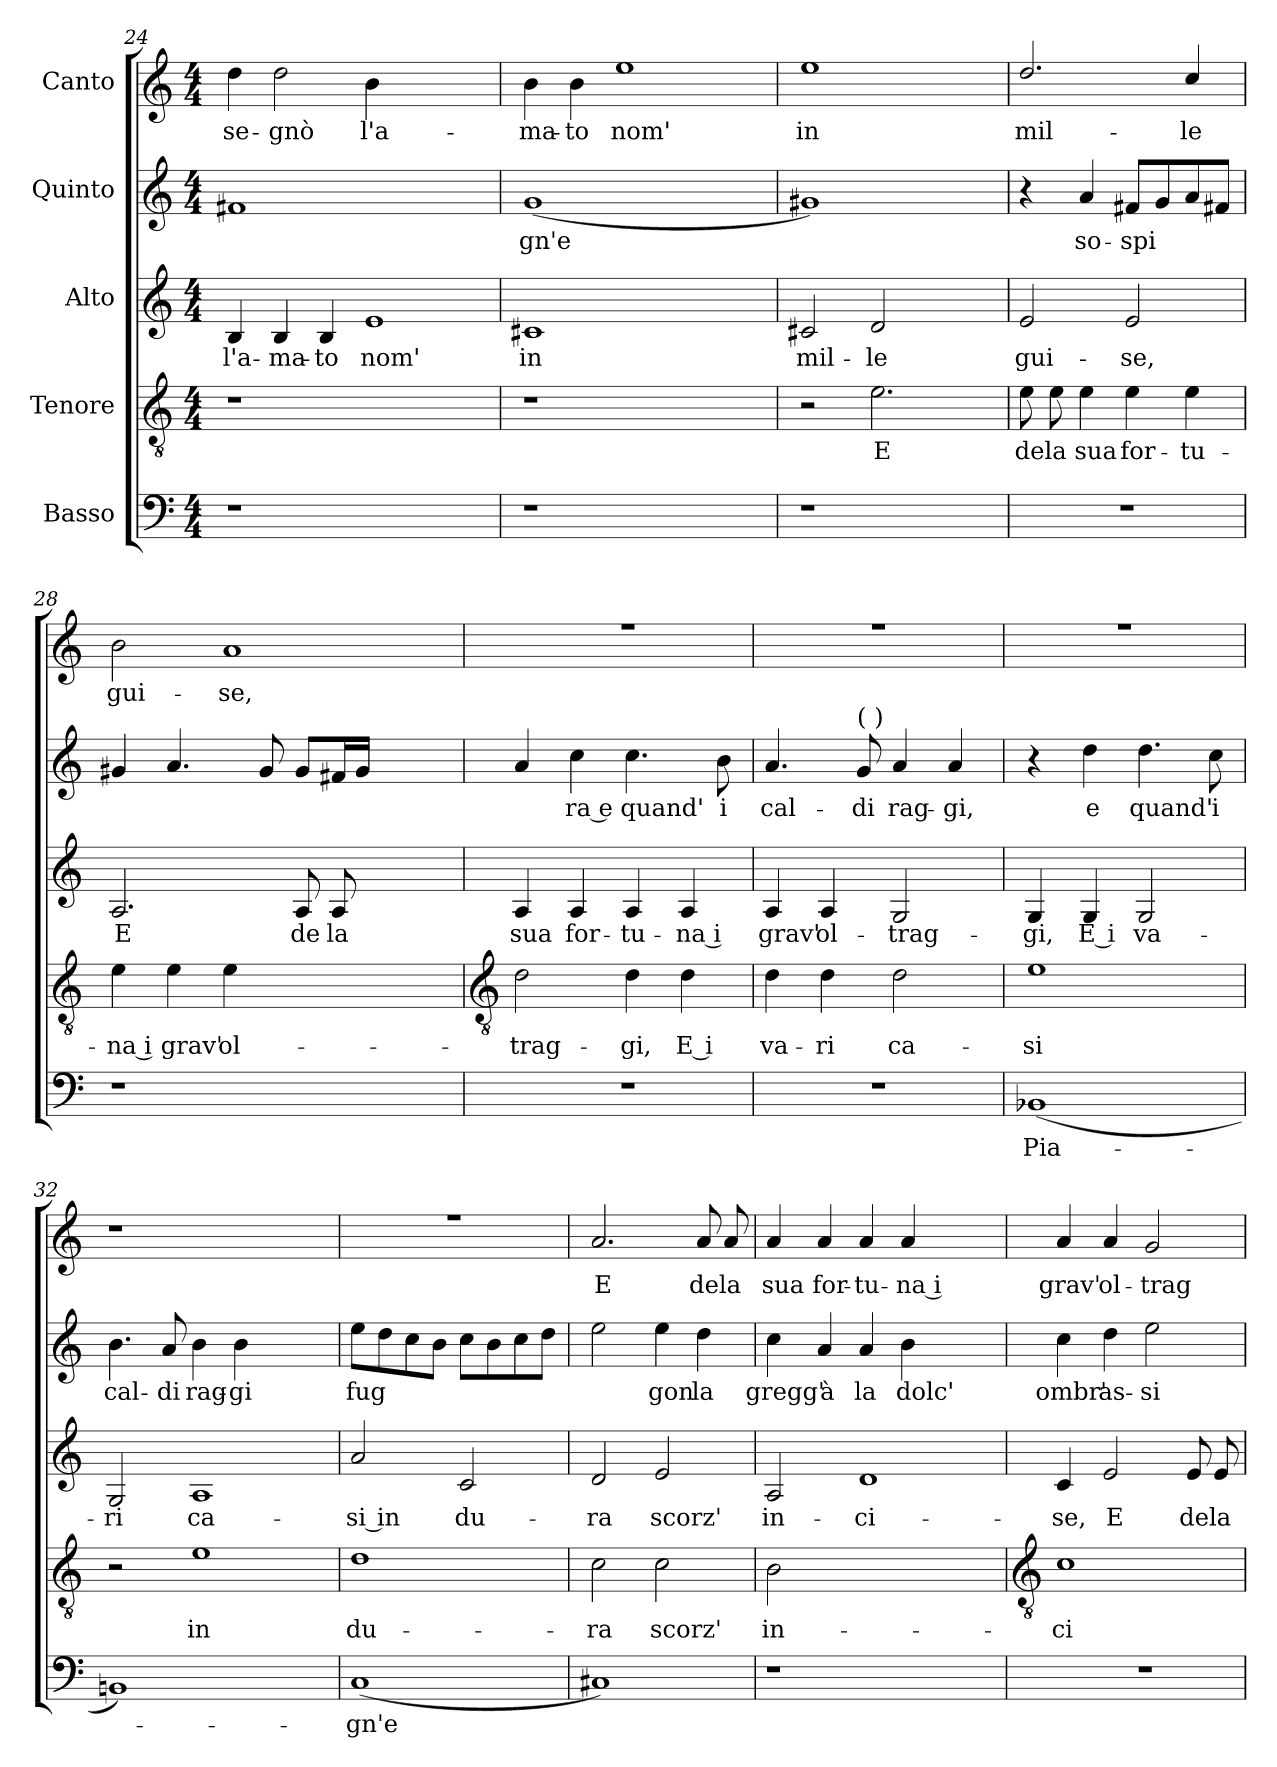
**kern	**text	**kern	**text	**kern	**text	**kern	**text	**kern	**text
*part5	*part5	*part4	*part4	*part3	*part3	*part2	*part2	*part1	*part1
*staff5	*staff5	*staff4	*staff4	*staff3	*staff3	*staff2	*staff2	*staff1	*staff1
*I"Basso	*	*I"Tenore	*	*I"Alto	*	*I"Quinto	*	*I"Canto	*
*clefF4	*	*clefGv2	*	*clefG2	*	*clefG2	*	*clefG2	*
*k[]	*	*k[]	*	*k[]	*	*k[]	*	*k[]	*
*C:	*	*C:	*	*C:	*	*C:	*	*C:	*
*M4/4	*	*M4/4	*	*M4/4	*	*M4/4	*	*M4/4	*
=24	=24	=24	=24	=24	=24	=24	=24	=24	=24
!	!	!	!	!	!LO:LY:b	!	!	!	!LO:LY:b
*	*	*	*	*	*	*	*	*^	*
1r	.	1r	.	4B	l'a-	1f#X	.	4dd	1ryy	se-
!	!	!	!	!	!LO:LY:b	!	!	!	!	!LO:LY:b
.	.	.	.	4B	-ma-	.	.	2dd	.	-gnò
!	!	!	!	!	!LO:LY:b	!	!	!	!	!
.	.	.	.	4B	-to	.	.	.	.	.
!	!	!	!	!	!LO:LY:b	!	!	!	!	!LO:LY:b
.	.	.	.	1e	nom'	.	.	4b	.	l'a-
2.ryy	.	2.ryy	.	.	.	2.ryy	.	2.ryy	2.ryy	.
=25	=25	=25	=25	=25	=25	=25	=25	=25	=25	=25
!	!	!	!	!	!LO:LY:b	!	!LO:LY:b	!	!	!LO:LY:b
1r	.	1r	.	1c#X	in	(>1g	-gn'e	4b	2ryy	-ma-
!	!	!	!	!	!	!	!	!	!	!LO:LY:b
.	.	.	.	.	.	.	.	4b	.	-to
!	!	!	!	!	!	!	!	!	!	!LO:LY:b
.	.	.	.	.	.	.	.	1ee	4ryy	nom'
.	.	.	.	.	.	.	.	.	4ryy	.
2ryy	.	2ryy	.	2ryy	.	2ryy	.	.	2ryy	.
=25	=25	=25	=25	=25	=25	=25	=25	=25	=25	=25
!	!	!	!	!	!LO:LY:b	!	!	!	!	!LO:LY:b
1r	.	2r	.	2c#X	mil-	1g#X)	.	1ee	2ryy	in
!	!	!	!LO:LY:b	!	!LO:LY:b	!	!	!	!	!
.	.	2.e	E	2d	-le	.	.	.	4ryy	.
.	.	.	.	.	.	.	.	.	4ryy	.
4ryy	.	.	.	4ryy	.	4ryy	.	4ryy	4ryy	.
=27	=27	=27	=27	=27	=27	=27	=27	=27	=27	=27
!	!	!	!LO:LY:b	!	!LO:LY:b	!	!	!	!	!LO:LY:b
1r	.	8e	de	2e	gui-	4r	.	2.dd	1ryy	mil-
!	!	!	!LO:LY:b	!	!	!	!	!	!	!
.	.	8e	la	.	.	.	.	.	.	.
!	!	!	!LO:LY:b	!	!	!	!LO:LY:b	!	!	!
.	.	4e	sua	.	.	4a	so-	.	.	.
!	!	!	!LO:LY:b	!	!LO:LY:b	!	!LO:LY:b	!	!	!
.	.	4e	for-	2e	-se,	8f#XL	-spi	.	.	.
.	.	.	.	.	.	8g	.	.	.	.
!	!	!	!LO:LY:b	!	!	!	!	!	!	!LO:LY:b
.	.	4e	-tu-	.	.	8a	.	4cc	.	-le
.	.	.	.	.	.	8f#XJ	.	.	.	.
=28	=28	=28	=28	=28	=28	=28	=28	=28	=28	=28
!	!	!	!LO:LY:b	!	!LO:LY:b	!	!	!	!	!LO:LY:b
1r	.	4e	-na i	2.A	E	4g#X	.	2b	1.ryy	gui-
!	!	!	!LO:LY:b	!	!	!	!	!	!	!
.	.	4e	grav'	.	.	4.a	.	.	.	.
!	!	!	!LO:LY:b	!	!	!	!	!	!	!LO:LY:b
.	.	4e	ol-	.	.	.	.	1a	.	-se,
.	.	.	.	.	.	8g#	.	.	.	.
!	!	!	!	!	!LO:LY:b	!	!	!	!	!
.	.	2.ryy	.	8A	de	8g#L	.	.	.	.
!	!	!	!	!	!LO:LY:b	!	!	!	!	!
.	.	.	.	8A	la	16f#L	.	.	.	.
.	.	.	.	.	.	16g#JJ	.	.	.	.
2ryy	.	.	.	2ryy	.	2ryy	.	.	.	.
!!LO:LB:g=z	!!
=29	=29	=29	=29	=29	=29	=29	=29	=29	=29	=29
*	*	*clefGv2	*	*	*	*	*	*	*	*
!	!	!	!LO:LY:b	!	!LO:LY:b	!	!	!	!	!
1r	.	2d	-trag-	4A	sua	4a	.	1r	1ryy	.
!	!	!	!	!	!LO:LY:b	!	!LO:LY:b	!	!	!
.	.	.	.	4A	for-	4cc	ra e	.	.	.
!	!	!	!LO:LY:b	!	!LO:LY:b	!	!LO:LY:b	!	!	!
.	.	4d	-gi,	4A	-tu-	4.cc	quand'	.	.	.
!	!	!	!LO:LY:b	!	!LO:LY:b	!	!	!	!	!
.	.	4d	E i	4A	-na i	.	.	.	.	.
!	!	!	!	!	!	!	!LO:LY:b	!	!	!
.	.	.	.	.	.	8b	i	.	.	.
!!LO:LB:g=z	!!
=30	=30	=30	=30	=30	=30	=30	=30	=30	=30	=30
!	!	!	!LO:LY:b	!	!LO:LY:b	!	!LO:LY:b	!	!	!
1r	.	4d	va-	4A	grav'	4.a	cal-	1r	1ryy	.
!	!	!	!LO:LY:b	!	!LO:LY:b	!	!	!	!	!
.	.	4d	-ri	4A	ol-	.	.	.	.	.
!	!	!	!	!	!	!LO:TX:a:t=(  )	!	!	!	!
!	!	!	!	!	!	!	!LO:LY:b	!	!	!
.	.	.	.	.	.	8g	-di	.	.	.
!	!	!	!LO:LY:b	!	!LO:LY:b	!	!LO:LY:b	!	!	!
.	.	2d	ca-	2G	-trag-	4a	rag-	.	.	.
!	!	!	!	!	!	!	!LO:LY:b	!	!	!
.	.	.	.	.	.	4a	-gi,	.	.	.
!!LO:LB:g=z	!!
=31	=31	=31	=31	=31	=31	=31	=31	=31	=31	=31
!	!LO:LY:b	!	!LO:LY:b	!	!LO:LY:b	!	!	!	!	!
(<1BB-X	Pia-	1e	-si	4G	-gi,	4r	.	1r	1ryy	.
!	!	!	!	!	!LO:LY:b	!	!LO:LY:b	!	!	!
.	.	.	.	4G	E i	4dd	e	.	.	.
!	!	!	!	!	!LO:LY:b	!	!LO:LY:b	!	!	!
.	.	.	.	2G	va-	4.dd	quand'	.	.	.
!	!	!	!	!	!	!	!LO:LY:b	!	!	!
.	.	.	.	.	.	8cc	i	.	.	.
=32	=32	=32	=32	=32	=32	=32	=32	=32	=32	=32
!	!	!	!	!	!LO:LY:b	!	!LO:LY:b	!	!	!
1BBn)	.	2r	.	2G	-ri	4.b	cal-	1r	1ryy	.
!	!	!	!	!	!	!	!LO:LY:b	!	!	!
.	.	.	.	.	.	8a	-di	.	.	.
!	!	!	!LO:LY:b	!	!LO:LY:b	!	!LO:LY:b	!	!	!
.	.	1e	in	1A	ca-	4b	rag-	.	.	.
!	!	!	!	!	!	!	!LO:LY:b	!	!	!
.	.	.	.	.	.	4b	-gi	.	.	.
2ryy	.	.	.	.	.	2ryy	.	2ryy	2ryy	.
=32A	=32A	=32A	=32A	=32A	=32A	=32A	=32A	=32A	=32A	=32A
!	!LO:LY:b	!	!LO:LY:b	!	!LO:LY:b	!	!LO:LY:b	!	!	!
(<1C	-gn'e	1d	du-	2a	-si in	8eeL	fug	1r	1ryy	.
.	.	.	.	.	.	8dd	.	.	.	.
.	.	.	.	.	.	8cc	.	.	.	.
.	.	.	.	.	.	8bJ	.	.	.	.
!	!	!	!	!	!LO:LY:b	!	!	!	!	!
.	.	.	.	2c	du-	8ccL	.	.	.	.
.	.	.	.	.	.	8b	.	.	.	.
.	.	.	.	.	.	8cc	.	.	.	.
.	.	.	.	.	.	8ddJ	.	.	.	.
=33A	=33A	=33A	=33A	=33A	=33A	=33A	=33A	=33A	=33A	=33A
!	!	!	!LO:LY:b	!	!LO:LY:b	!	!	!	!	!LO:LY:b
1C#X)	.	2c	-ra	2d	-ra	2ee	.	2.a	1ryy	E
!	!	!	!LO:LY:b	!	!LO:LY:b	!	!LO:LY:b	!	!	!
.	.	2c	scorz'	2e	scorz'	4ee	gon	.	.	.
!	!	!	!	!	!	!	!LO:LY:b	!	!	!LO:LY:b
.	.	.	.	.	.	4dd	la	8a	.	de
!	!	!	!	!	!	!	!	!	!	!LO:LY:b
.	.	.	.	.	.	.	.	8a	.	la
=34A	=34A	=34A	=34A	=34A	=34A	=34A	=34A	=34A	=34A	=34A
!	!	!	!LO:LY:b	!	!LO:LY:b	!	!LO:LY:b	!	!	!LO:LY:b
1r	.	2B	in-	2A	in-	4cc	gregg'	4a	1ryy	sua
!	!	!	!	!	!	!	!LO:LY:b	!	!	!LO:LY:b
.	.	.	.	.	.	4a	à	4a	.	for-
!	!	!	!	!	!LO:LY:b	!	!LO:LY:b	!	!	!LO:LY:b
.	.	1ryy	.	1d	-ci-	4a	la	4a	.	-tu-
!	!	!	!	!	!	!	!LO:LY:b	!	!	!LO:LY:b
.	.	.	.	.	.	4b	dolc'	4a	.	-na i
2ryy	.	.	.	.	.	2ryy	.	2ryy	2ryy	.
!!LO:LB:g=z	!!
=35A	=35A	=35A	=35A	=35A	=35A	=35A	=35A	=35A	=35A	=35A
*	*	*clefGv2	*	*	*	*	*	*	*	*
!	!	!	!LO:LY:b	!	!LO:LY:b	!	!LO:LY:b	!	!	!LO:LY:b
1r	.	1c	-ci-	4c	-se,	4cc	ombr'	4a	1ryy	grav'
!	!	!	!	!	!LO:LY:b	!	!LO:LY:b	!	!	!LO:LY:b
.	.	.	.	2e	E	4dd	as-	4a	.	ol-
!	!	!	!	!	!	!	!LO:LY:b	!	!	!LO:LY:b
.	.	.	.	.	.	2ee	-si-	2g	.	-trag-
!	!	!	!	!	!LO:LY:b	!	!	!	!	!
.	.	.	.	8e	de	.	.	.	.	.
!	!	!	!	!	!LO:LY:b	!	!	!	!	!
.	.	.	.	8e	la	.	.	.	.	.
*	*	*	*	*	*	*	*	*v	*v	*
=	=	=	=	=	=	=	=	=	=
*-	*-	*-	*-	*-	*-	*-	*-	*-	*-
